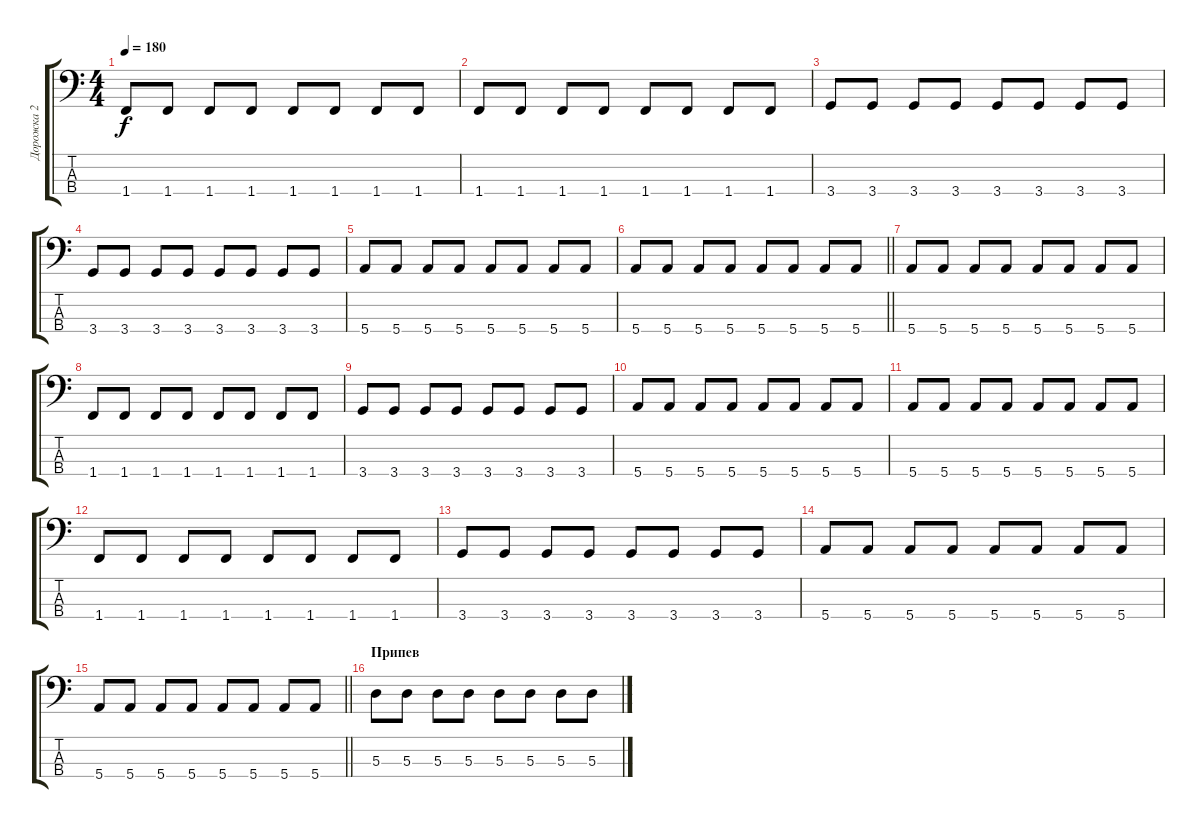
\track ("Дорожка 2" "Дорожка 2") {instrument electricbasspick}
\staff {score tabs}
\tuning (G2 D2 A1 E1) {hide}
\ts (4 4)
\tempo 180
\clef f4
\ks c
1.4.8{dy f} 1.4.8 1.4.8 1.4.8 1.4.8 1.4.8 1.4.8 1.4.8 |
1.4.8 1.4.8 1.4.8 1.4.8 1.4.8 1.4.8 1.4.8 1.4.8 |
3.4.8 3.4.8 3.4.8 3.4.8 3.4.8 3.4.8 3.4.8 3.4.8 |
3.4.8 3.4.8 3.4.8 3.4.8 3.4.8 3.4.8 3.4.8 3.4.8 |
5.4.8 5.4.8 5.4.8 5.4.8 5.4.8 5.4.8 5.4.8 5.4.8 |
\barLineRight lightlight
5.4.8 5.4.8 5.4.8 5.4.8 5.4.8 5.4.8 5.4.8 5.4.8 |
5.4.8 5.4.8 5.4.8 5.4.8 5.4.8 5.4.8 5.4.8 5.4.8 |
1.4.8 1.4.8 1.4.8 1.4.8 1.4.8 1.4.8 1.4.8 1.4.8 |
3.4.8 3.4.8 3.4.8 3.4.8 3.4.8 3.4.8 3.4.8 3.4.8 |
5.4.8 5.4.8 5.4.8 5.4.8 5.4.8 5.4.8 5.4.8 5.4.8 |
5.4.8 5.4.8 5.4.8 5.4.8 5.4.8 5.4.8 5.4.8 5.4.8 |
1.4.8 1.4.8 1.4.8 1.4.8 1.4.8 1.4.8 1.4.8 1.4.8 |
3.4.8 3.4.8 3.4.8 3.4.8 3.4.8 3.4.8 3.4.8 3.4.8 |
5.4.8 5.4.8 5.4.8 5.4.8 5.4.8 5.4.8 5.4.8 5.4.8 |
\barLineRight lightlight
5.4.8 5.4.8 5.4.8 5.4.8 5.4.8 5.4.8 5.4.8 5.4.8 |
\section ("" "Припев")
5.3.8 5.3.8 5.3.8 5.3.8 5.3.8 5.3.8 5.3.8 5.3.8
